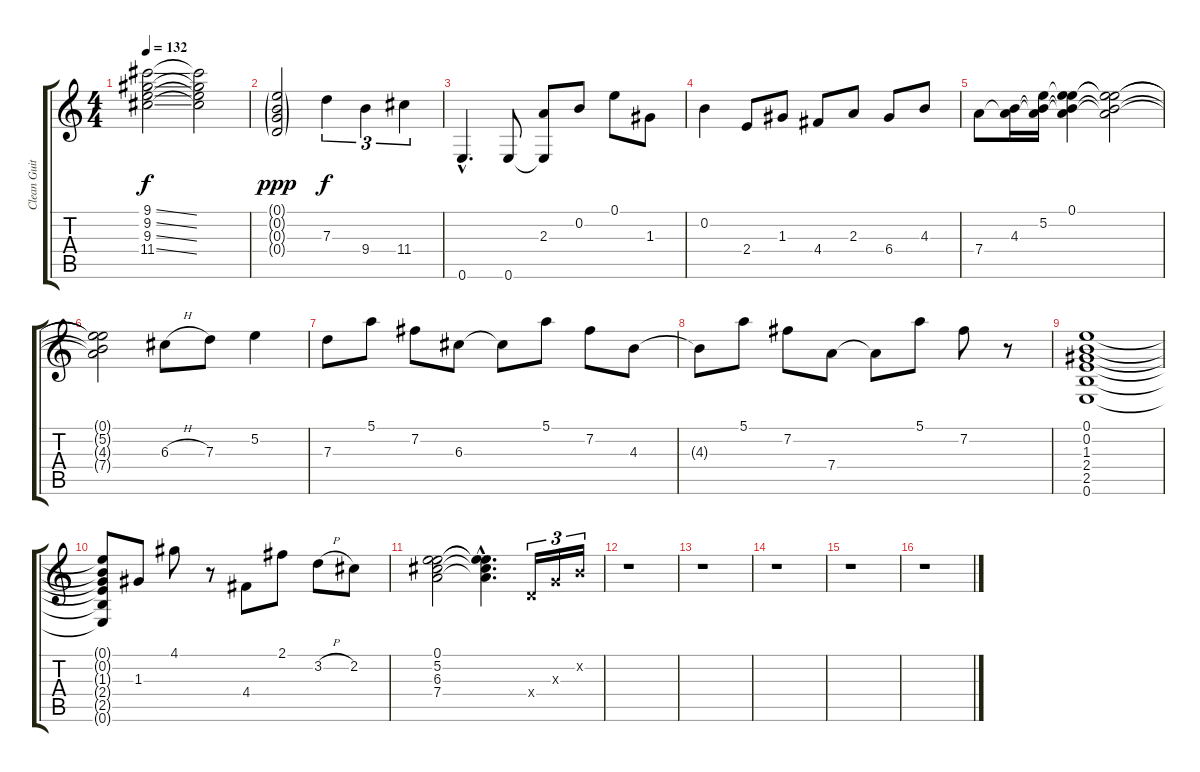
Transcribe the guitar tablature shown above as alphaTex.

\track ("Clean Guitar" "Clean Guit") {instrument electricguitarclean}
\staff {score tabs}
\tuning (E4 B3 G3 D3 A2 E2) {hide}
\ts (4 4)
\tempo 132
\clef g2
\ks c
(9.1{ss} 9.2{ss} 9.3{ss} 11.4{ss}).2{dy f} (9.1{t} 9.2{t} 9.3{t} 11.4{t}).2 |
(0.1{g} 0.2{g} 0.3{g} 0.4{g}).2{dy ppp} 7.3.4{tu (3 2) dy f} 9.4.4{tu (3 2)} 11.4.4{tu (3 2)} |
0.6{hac}.4{d} 0.6.8 (2.3 0.6{t}).8 0.2.8 0.1.8 1.3.8 |
0.2.4 2.4.8 1.3.8 4.4.8 2.3.8 6.4.8 4.3.8 |
7.4.8 (4.3 7.4{t}).16 (5.2 4.3{t} 7.4{t}).16 (0.1 5.2{t} 4.3{t} 7.4{t}).4 (0.1{t} 5.2{t} 4.3{t} 7.4{t}).2 |
(0.1{t} 5.2{t} 4.3{t} 7.4{t}).2 6.3{h}.8 7.3.8 5.2.4 |
7.3.8 5.1.8 7.2.8 6.3.8 6.3{t}.8 5.1.8 7.2.8 4.3.8 |
4.3{t}.8 5.1.8 7.2.8 7.4.8 7.4{t}.8 5.1.8 7.2.8 r.8 |
(0.1 0.2 1.3 2.4 2.5 0.6).1 |
(0.1{t} 0.2{t} 1.3{t} 2.4{t} 2.5{t} 0.6{t}).8 1.3.8 4.1.8 r.8 4.4.8 2.1.8 3.2{h}.8 2.2.8 |
(0.1 5.2 6.3 7.4).2 (0.1{hac t} 5.2{hac t} 6.3{hac t} 7.4{hac t}).4{d} 0.4{x}.16{tu (3 2)} 0.3{x}.16{tu (3 2)} 0.2{x}.16{tu (3 2)} |
r.1 |
r.1 |
r.1 |
r.1 |
r.1
